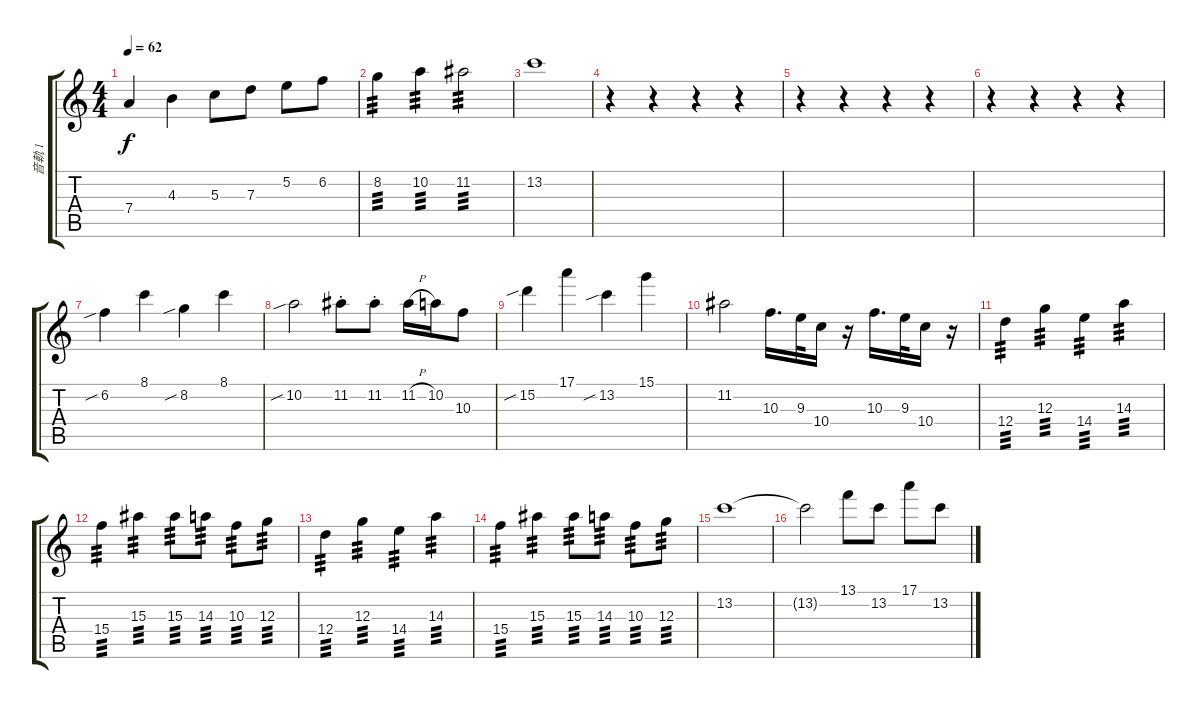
\track ("音軌 1" "音軌 1") {instrument electricguitarjazz}
\staff {score tabs}
\tuning (E4 B3 G3 D3 A2 E2) {hide}
\ts (4 4)
\tempo 62
\clef g2
\ks c
7.4.4{dy f} 4.3.4 5.3.8 7.3.8 5.2.8 6.2.8 |
8.2.4{tp 3} 10.2.4{tp 3} 11.2.2{tp 3} |
13.2.1 |
r.4 r.4 r.4 r.4 |
r.4 r.4 r.4 r.4 |
r.4 r.4 r.4 r.4 |
6.2{sib}.4 8.1.4 8.2{sib}.4 8.1.4 |
10.2{sib}.2 11.2{st}.8 11.2{st}.8 11.2{h}.16 10.2.16 10.3.8 |
15.2{sib}.4 17.1.4 13.2{sib}.4 15.1.4 |
11.2.2 10.3.16{d} 9.3.32 10.4.16 r.16 10.3.16{d} 9.3.32 10.4.16 r.16 |
12.4.4{tp 3} 12.3.4{tp 3} 14.4.4{tp 3} 14.3.4{tp 3} |
15.4.4{tp 3} 15.3.4{tp 3} 15.3.8{tp 3} 14.3.8{tp 3} 10.3.8{tp 3} 12.3.8{tp 3} |
12.4.4{tp 3} 12.3.4{tp 3} 14.4.4{tp 3} 14.3.4{tp 3} |
15.4.4{tp 3} 15.3.4{tp 3} 15.3.8{tp 3} 14.3.8{tp 3} 10.3.8{tp 3} 12.3.8{tp 3} |
13.2.1 |
13.2{t}.2 13.1.8 13.2.8 17.1.8 13.2.8
